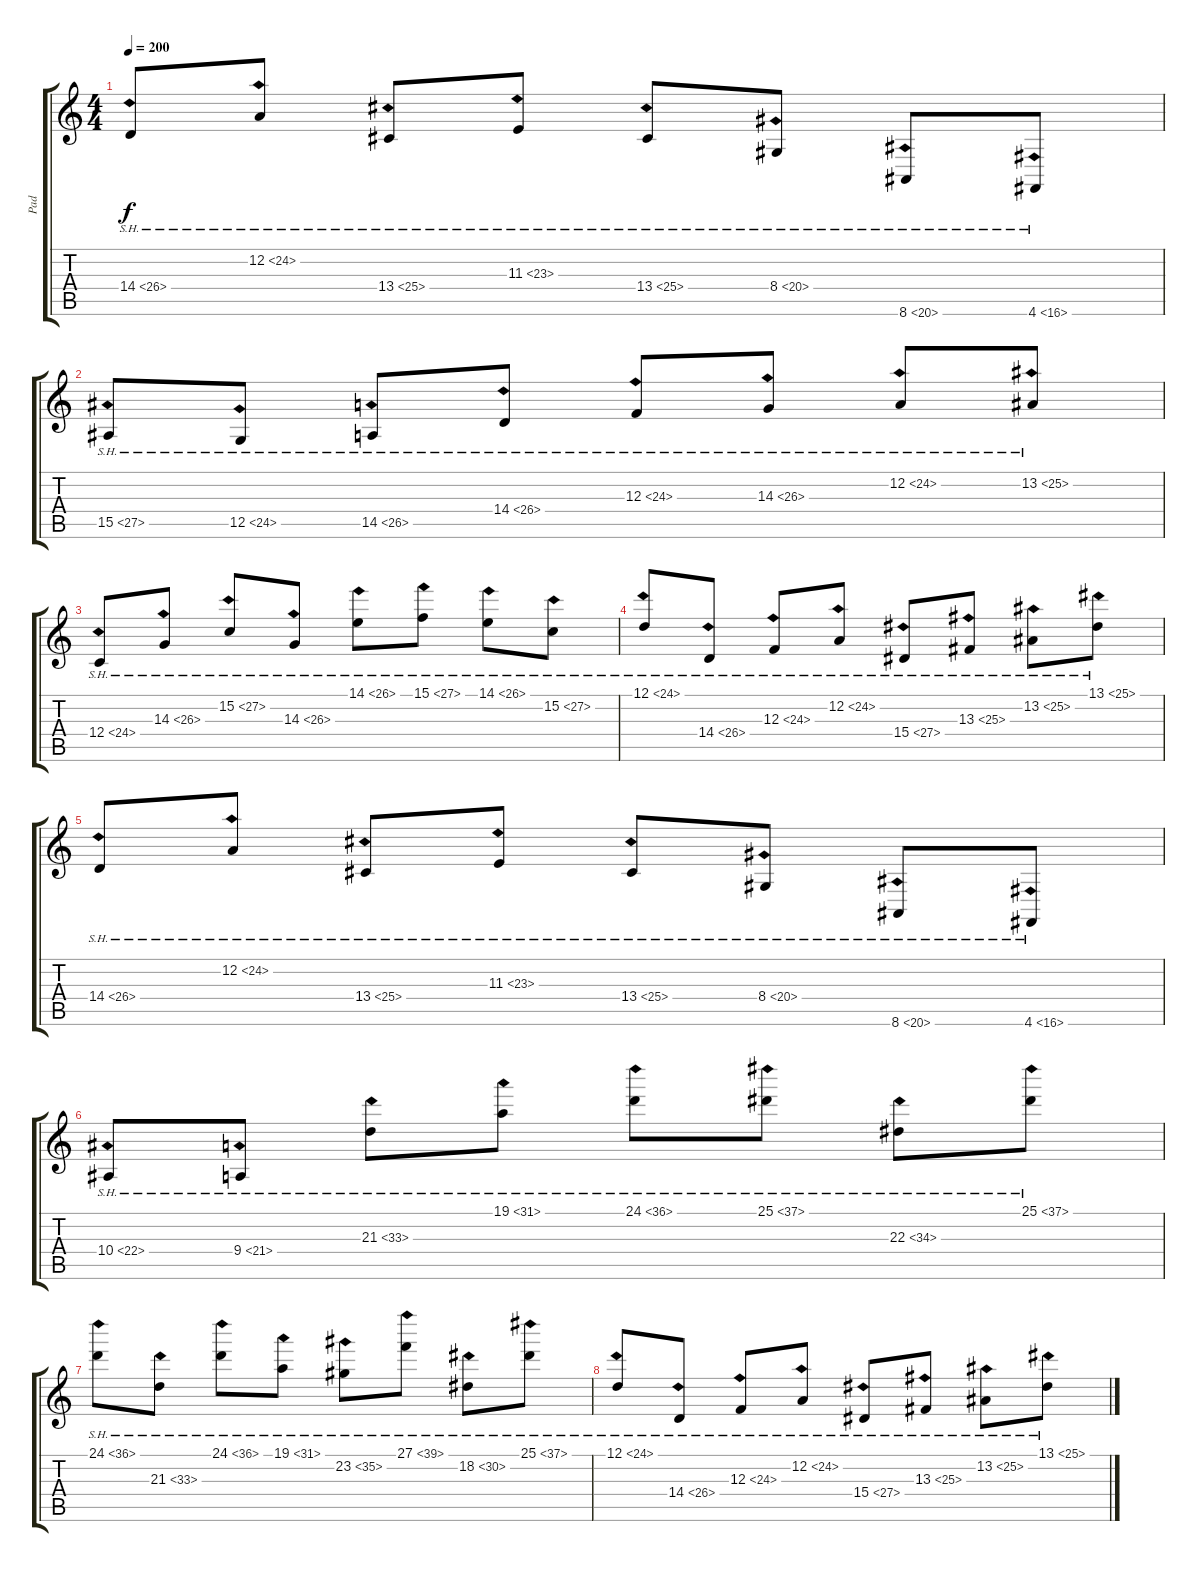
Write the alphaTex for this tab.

\track ("Pad" "Pad") {instrument pad1newage}
\staff {score tabs}
\tuning (D4 A3 F3 C3 G2 D2) {hide}
\ts (4 4)
\tempo 200
\clef g2
\ks c
14.4{sh 12}.8{dy f} 12.2{sh 12}.8 13.4{sh 12}.8 11.3{sh 12}.8 13.4{sh 12}.8 8.4{sh 12}.8 8.6{sh 12}.8 4.6{sh 12}.8 |
15.5{sh 12}.8 12.5{sh 12}.8 14.5{sh 12}.8 14.4{sh 12}.8 12.3{sh 12}.8 14.3{sh 12}.8 12.2{sh 12}.8 13.2{sh 12}.8 |
12.4{sh 12}.8 14.3{sh 12}.8 15.2{sh 12}.8 14.3{sh 12}.8 14.1{sh 12}.8 15.1{sh 12}.8 14.1{sh 12}.8 15.2{sh 12}.8 |
12.1{sh 12}.8 14.4{sh 12}.8 12.3{sh 12}.8 12.2{sh 12}.8 15.4{sh 12}.8 13.3{sh 12}.8 13.2{sh 12}.8 13.1{sh 12}.8 |
14.4{sh 12}.8 12.2{sh 12}.8 13.4{sh 12}.8 11.3{sh 12}.8 13.4{sh 12}.8 8.4{sh 12}.8 8.6{sh 12}.8 4.6{sh 12}.8 |
10.4{sh 12}.8 9.4{sh 12}.8 21.3{sh 12}.8 19.1{sh 12}.8 24.1{sh 12}.8 25.1{sh 12}.8 22.3{sh 12}.8 25.1{sh 12}.8 |
24.1{sh 12}.8 21.3{sh 12}.8 24.1{sh 12}.8 19.1{sh 12}.8 23.2{sh 12}.8 27.1{sh 12}.8 18.2{sh 12}.8 25.1{sh 12}.8 |
12.1{sh 12}.8 14.4{sh 12}.8 12.3{sh 12}.8 12.2{sh 12}.8 15.4{sh 12}.8 13.3{sh 12}.8 13.2{sh 12}.8 13.1{sh 12}.8
